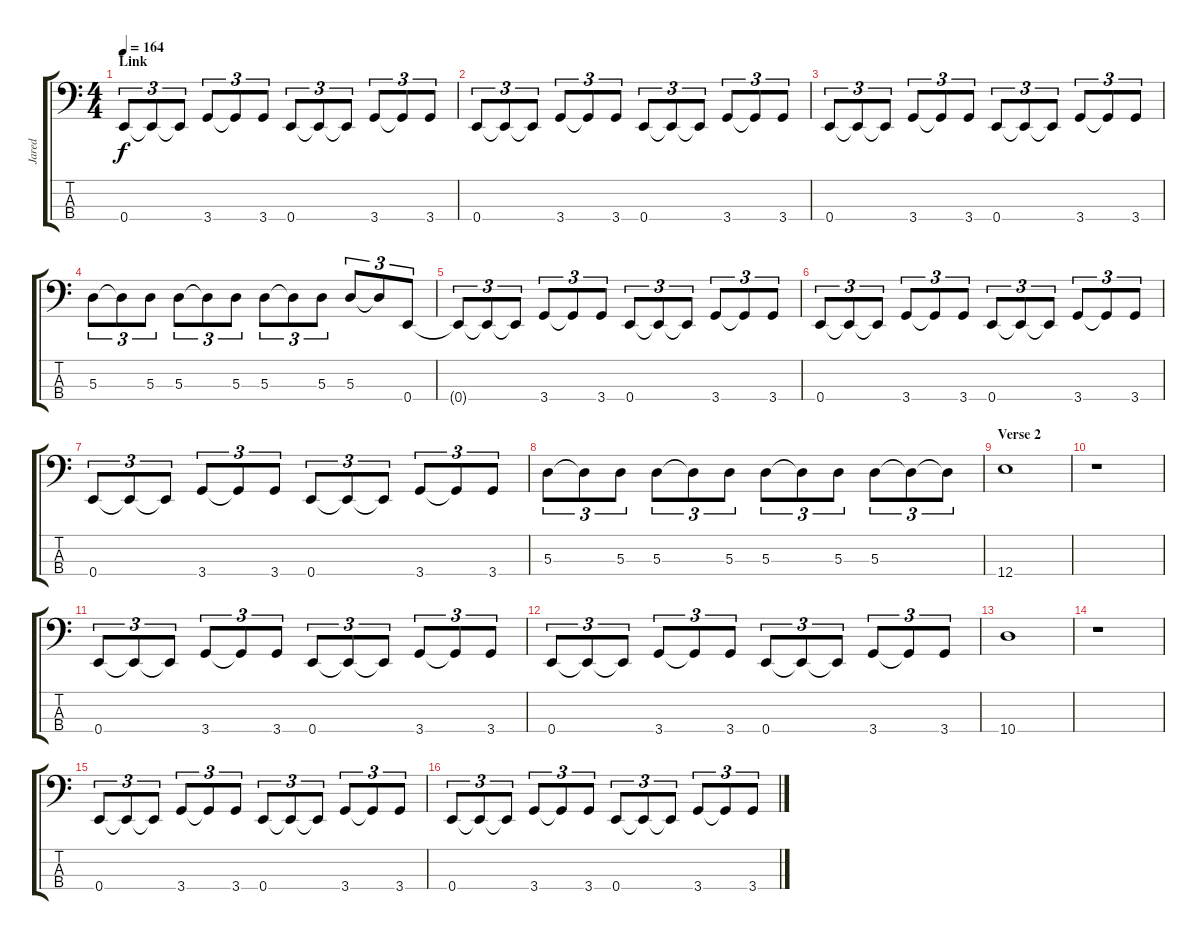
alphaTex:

\track ("Jared" "Jared") {instrument electricbassfinger}
\staff {score tabs}
\tuning (G2 D2 A1 E1) {hide}
\ts (4 4)
\section ("" "Link")
\tempo 164
\clef f4
\ks c
0.4.8{tu (3 2) dy f} 0.4{t}.8{tu (3 2)} 0.4{t}.8{tu (3 2)} 3.4.8{tu (3 2)} 3.4{t}.8{tu (3 2)} 3.4.8{tu (3 2)} 0.4.8{tu (3 2)} 0.4{t}.8{tu (3 2)} 0.4{t}.8{tu (3 2)} 3.4.8{tu (3 2)} 3.4{t}.8{tu (3 2)} 3.4.8{tu (3 2)} |
0.4.8{tu (3 2)} 0.4{t}.8{tu (3 2)} 0.4{t}.8{tu (3 2)} 3.4.8{tu (3 2)} 3.4{t}.8{tu (3 2)} 3.4.8{tu (3 2)} 0.4.8{tu (3 2)} 0.4{t}.8{tu (3 2)} 0.4{t}.8{tu (3 2)} 3.4.8{tu (3 2)} 3.4{t}.8{tu (3 2)} 3.4.8{tu (3 2)} |
0.4.8{tu (3 2)} 0.4{t}.8{tu (3 2)} 0.4{t}.8{tu (3 2)} 3.4.8{tu (3 2)} 3.4{t}.8{tu (3 2)} 3.4.8{tu (3 2)} 0.4.8{tu (3 2)} 0.4{t}.8{tu (3 2)} 0.4{t}.8{tu (3 2)} 3.4.8{tu (3 2)} 3.4{t}.8{tu (3 2)} 3.4.8{tu (3 2)} |
5.3.8{tu (3 2)} 5.3{t}.8{tu (3 2)} 5.3.8{tu (3 2)} 5.3.8{tu (3 2)} 5.3{t}.8{tu (3 2)} 5.3.8{tu (3 2)} 5.3.8{tu (3 2)} 5.3{t}.8{tu (3 2)} 5.3.8{tu (3 2)} 5.3.8{tu (3 2)} 5.3{t}.8{tu (3 2)} 0.4.8{tu (3 2)} |
0.4{t}.8{tu (3 2)} 0.4{t}.8{tu (3 2)} 0.4{t}.8{tu (3 2)} 3.4.8{tu (3 2)} 3.4{t}.8{tu (3 2)} 3.4.8{tu (3 2)} 0.4.8{tu (3 2)} 0.4{t}.8{tu (3 2)} 0.4{t}.8{tu (3 2)} 3.4.8{tu (3 2)} 3.4{t}.8{tu (3 2)} 3.4.8{tu (3 2)} |
0.4.8{tu (3 2)} 0.4{t}.8{tu (3 2)} 0.4{t}.8{tu (3 2)} 3.4.8{tu (3 2)} 3.4{t}.8{tu (3 2)} 3.4.8{tu (3 2)} 0.4.8{tu (3 2)} 0.4{t}.8{tu (3 2)} 0.4{t}.8{tu (3 2)} 3.4.8{tu (3 2)} 3.4{t}.8{tu (3 2)} 3.4.8{tu (3 2)} |
0.4.8{tu (3 2)} 0.4{t}.8{tu (3 2)} 0.4{t}.8{tu (3 2)} 3.4.8{tu (3 2)} 3.4{t}.8{tu (3 2)} 3.4.8{tu (3 2)} 0.4.8{tu (3 2)} 0.4{t}.8{tu (3 2)} 0.4{t}.8{tu (3 2)} 3.4.8{tu (3 2)} 3.4{t}.8{tu (3 2)} 3.4.8{tu (3 2)} |
5.3.8{tu (3 2)} 5.3{t}.8{tu (3 2)} 5.3.8{tu (3 2)} 5.3.8{tu (3 2)} 5.3{t}.8{tu (3 2)} 5.3.8{tu (3 2)} 5.3.8{tu (3 2)} 5.3{t}.8{tu (3 2)} 5.3.8{tu (3 2)} 5.3.8{tu (3 2)} 5.3{t}.8{tu (3 2)} 5.3{t}.8{tu (3 2)} |
\section ("" "Verse 2")
12.4.1{volume 0} |
r.1{volume 16} |
0.4.8{tu (3 2)} 0.4{t}.8{tu (3 2)} 0.4{t}.8{tu (3 2)} 3.4.8{tu (3 2)} 3.4{t}.8{tu (3 2)} 3.4.8{tu (3 2)} 0.4.8{tu (3 2)} 0.4{t}.8{tu (3 2)} 0.4{t}.8{tu (3 2)} 3.4.8{tu (3 2)} 3.4{t}.8{tu (3 2)} 3.4.8{tu (3 2)} |
0.4.8{tu (3 2)} 0.4{t}.8{tu (3 2)} 0.4{t}.8{tu (3 2)} 3.4.8{tu (3 2)} 3.4{t}.8{tu (3 2)} 3.4.8{tu (3 2)} 0.4.8{tu (3 2)} 0.4{t}.8{tu (3 2)} 0.4{t}.8{tu (3 2)} 3.4.8{tu (3 2)} 3.4{t}.8{tu (3 2)} 3.4.8{tu (3 2)} |
10.4.1{volume 0} |
r.1{volume 16} |
0.4.8{tu (3 2)} 0.4{t}.8{tu (3 2)} 0.4{t}.8{tu (3 2)} 3.4.8{tu (3 2)} 3.4{t}.8{tu (3 2)} 3.4.8{tu (3 2)} 0.4.8{tu (3 2)} 0.4{t}.8{tu (3 2)} 0.4{t}.8{tu (3 2)} 3.4.8{tu (3 2)} 3.4{t}.8{tu (3 2)} 3.4.8{tu (3 2)} |
0.4.8{tu (3 2)} 0.4{t}.8{tu (3 2)} 0.4{t}.8{tu (3 2)} 3.4.8{tu (3 2)} 3.4{t}.8{tu (3 2)} 3.4.8{tu (3 2)} 0.4.8{tu (3 2)} 0.4{t}.8{tu (3 2)} 0.4{t}.8{tu (3 2)} 3.4.8{tu (3 2)} 3.4{t}.8{tu (3 2)} 3.4.8{tu (3 2)}
